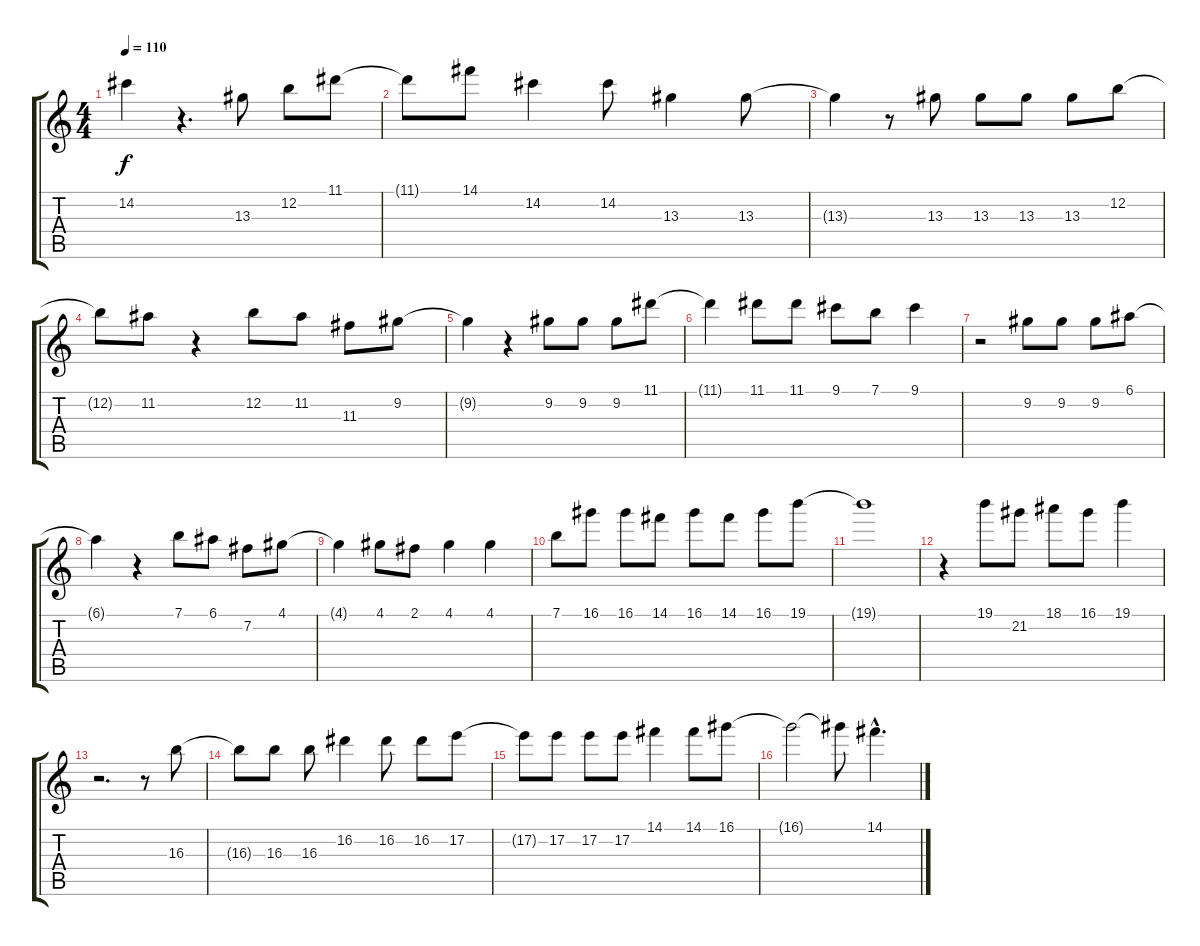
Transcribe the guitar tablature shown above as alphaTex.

\track "" {instrument overdrivenguitar}
\staff {score tabs}
\tuning (E4 B3 G3 D3 A2 E2) {hide}
\ts (4 4)
\tempo 110
\clef g2
\ks c
14.2{t}.4{dy f} r.4{d} 13.3.8 12.2.8 11.1.8 |
11.1{t}.8 14.1.8 14.2.4 14.2.8 13.3.4 13.3.8 |
13.3{t}.4 r.8 13.3.8 13.3.8 13.3.8 13.3.8 12.2.8 |
12.2{t}.8 11.2.8 r.4 12.2.8 11.2.8 11.3.8 9.2.8 |
9.2{t}.4 r.4 9.2.8 9.2.8 9.2.8 11.1.8 |
11.1{t}.4 11.1.8 11.1.8 9.1.8 7.1.8 9.1.4 |
r.2 9.2.8 9.2.8 9.2.8 6.1.8 |
6.1{t}.4 r.4 7.1.8 6.1.8 7.2.8 4.1.8 |
4.1{t}.4 4.1.8 2.1.8 4.1.4 4.1.4 |
7.1.8 16.1.8 16.1.8 14.1.8 16.1.8 14.1.8 16.1.8 19.1.8 |
19.1{t}.1 |
r.4 19.1.8 21.2.8 18.1.8 16.1.8 19.1.4 |
r.2{d} r.8 16.3.8 |
16.3{t}.8 16.3.8 16.3.8 16.2.4 16.2.8 16.2.8 17.2.8 |
17.2{t}.8 17.2.8 17.2.8 17.2.8 14.1.4 14.1.8 16.1.8 |
16.1{t}.2 16.1{t}.8 14.1{hac}.4{d}
